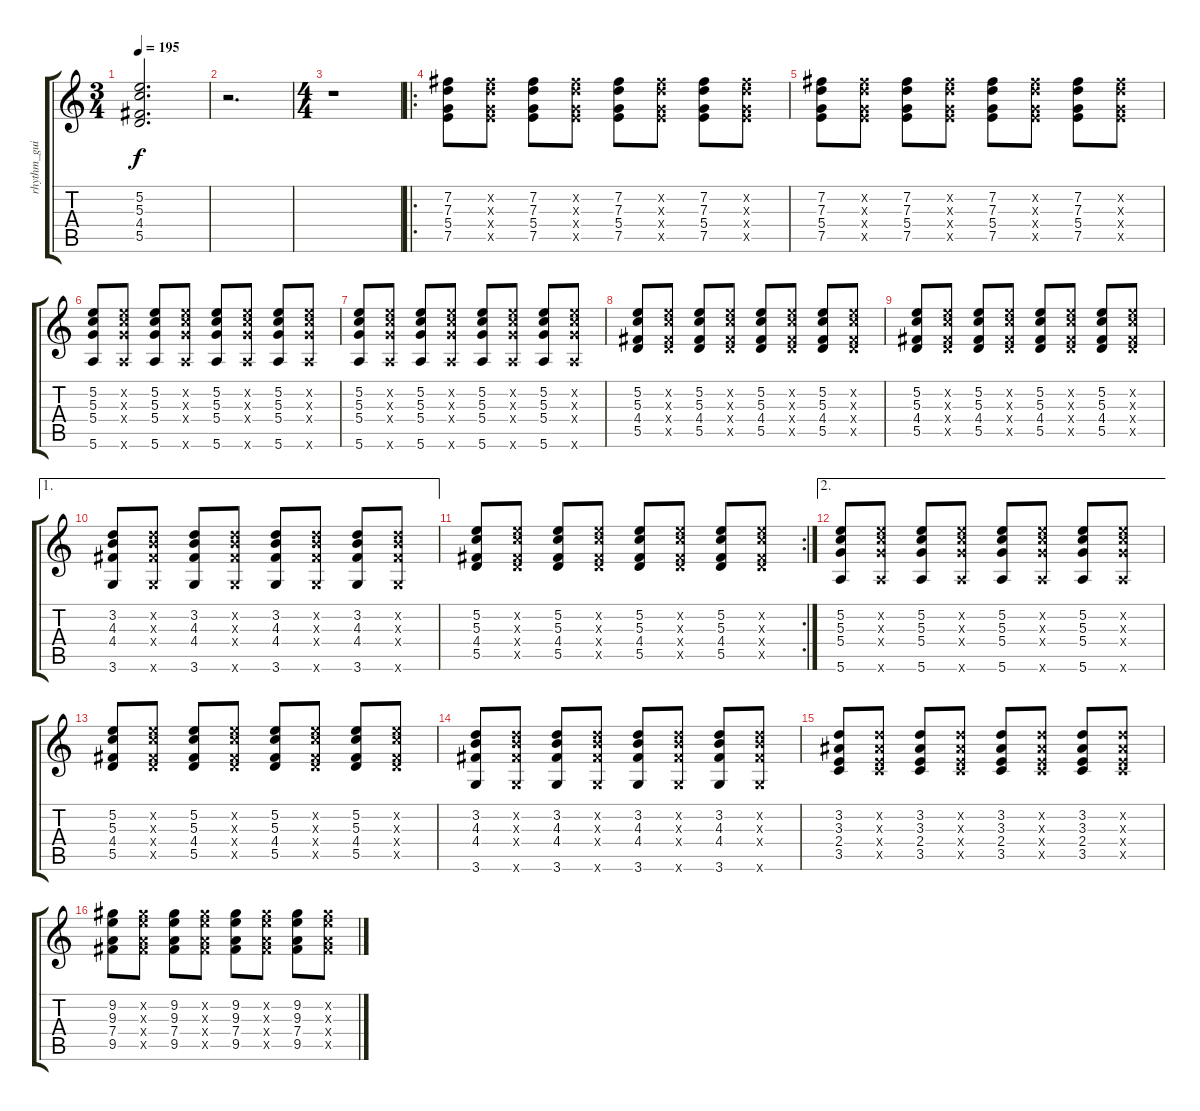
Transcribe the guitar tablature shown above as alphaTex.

\track ("rhythm_guitar" "rhythm_gui") {instrument acousticguitarnylon}
\staff {score tabs}
\tuning (E4 B3 G3 D3 A2 E2) {hide}
\ts (3 4)
\tempo 195
\clef g2
\ks c
(5.2 5.3 4.4 5.5).2{d dy f} |
r.2{d} |
\ts (4 4)
r.1 |
\ro
(7.2 7.3 5.4 7.5).8 (7.2{x} 7.3{x} 5.4{x} 7.5{x}).8 (7.2 7.3 5.4 7.5).8 (7.2{x} 7.3{x} 5.4{x} 7.5{x}).8 (7.2 7.3 5.4 7.5).8 (7.2{x} 7.3{x} 5.4{x} 7.5{x}).8 (7.2 7.3 5.4 7.5).8 (7.2{x} 7.3{x} 5.4{x} 7.5{x}).8 |
(7.2 7.3 5.4 7.5).8 (7.2{x} 7.3{x} 5.4{x} 7.5{x}).8 (7.2 7.3 5.4 7.5).8 (7.2{x} 7.3{x} 5.4{x} 7.5{x}).8 (7.2 7.3 5.4 7.5).8 (7.2{x} 7.3{x} 5.4{x} 7.5{x}).8 (7.2 7.3 5.4 7.5).8 (7.2{x} 7.3{x} 5.4{x} 7.5{x}).8 |
(5.2 5.3 5.4 5.6).8 (5.2{x} 5.3{x} 5.4{x} 5.6{x}).8 (5.2 5.3 5.4 5.6).8 (5.2{x} 5.3{x} 5.4{x} 5.6{x}).8 (5.2 5.3 5.4 5.6).8 (5.2{x} 5.3{x} 5.4{x} 5.6{x}).8 (5.2 5.3 5.4 5.6).8 (5.2{x} 5.3{x} 5.4{x} 5.6{x}).8 |
(5.2 5.3 5.4 5.6).8 (5.2{x} 5.3{x} 5.4{x} 5.6{x}).8 (5.2 5.3 5.4 5.6).8 (5.2{x} 5.3{x} 5.4{x} 5.6{x}).8 (5.2 5.3 5.4 5.6).8 (5.2{x} 5.3{x} 5.4{x} 5.6{x}).8 (5.2 5.3 5.4 5.6).8 (5.2{x} 5.3{x} 5.4{x} 5.6{x}).8 |
(5.2 5.3 4.4 5.5).8 (5.2{x} 5.3{x} 4.4{x} 5.5{x}).8 (5.2 5.3 4.4 5.5).8 (5.2{x} 5.3{x} 4.4{x} 5.5{x}).8 (5.2 5.3 4.4 5.5).8 (5.2{x} 5.3{x} 4.4{x} 5.5{x}).8 (5.2 5.3 4.4 5.5).8 (5.2{x} 5.3{x} 4.4{x} 5.5{x}).8 |
(5.2 5.3 4.4 5.5).8 (5.2{x} 5.3{x} 4.4{x} 5.5{x}).8 (5.2 5.3 4.4 5.5).8 (5.2{x} 5.3{x} 4.4{x} 5.5{x}).8 (5.2 5.3 4.4 5.5).8 (5.2{x} 5.3{x} 4.4{x} 5.5{x}).8 (5.2 5.3 4.4 5.5).8 (5.2{x} 5.3{x} 4.4{x} 5.5{x}).8 |
\ae 1
(3.2 4.3 4.4 3.6).8 (3.2{x} 4.3{x} 4.4{x} 3.6{x}).8 (3.2 4.3 4.4 3.6).8 (3.2{x} 4.3{x} 4.4{x} 3.6{x}).8 (3.2 4.3 4.4 3.6).8 (3.2{x} 4.3{x} 4.4{x} 3.6{x}).8 (3.2 4.3 4.4 3.6).8 (3.2{x} 4.3{x} 4.4{x} 3.6{x}).8 |
\rc 2
(5.2 5.3 4.4 5.5).8 (5.2{x} 5.3{x} 4.4{x} 5.5{x}).8 (5.2 5.3 4.4 5.5).8 (5.2{x} 5.3{x} 4.4{x} 5.5{x}).8 (5.2 5.3 4.4 5.5).8 (5.2{x} 5.3{x} 4.4{x} 5.5{x}).8 (5.2 5.3 4.4 5.5).8 (5.2{x} 5.3{x} 4.4{x} 5.5{x}).8 |
\ae 2
(5.2 5.3 5.4 5.6).8 (5.2{x} 5.3{x} 5.4{x} 5.6{x}).8 (5.2 5.3 5.4 5.6).8 (5.2{x} 5.3{x} 5.4{x} 5.6{x}).8 (5.2 5.3 5.4 5.6).8 (5.2{x} 5.3{x} 5.4{x} 5.6{x}).8 (5.2 5.3 5.4 5.6).8 (5.2{x} 5.3{x} 5.4{x} 5.6{x}).8 |
(5.2 5.3 4.4 5.5).8 (5.2{x} 5.3{x} 4.4{x} 5.5{x}).8 (5.2 5.3 4.4 5.5).8 (5.2{x} 5.3{x} 4.4{x} 5.5{x}).8 (5.2 5.3 4.4 5.5).8 (5.2{x} 5.3{x} 4.4{x} 5.5{x}).8 (5.2 5.3 4.4 5.5).8 (5.2{x} 5.3{x} 4.4{x} 5.5{x}).8 |
(3.2 4.3 4.4 3.6).8 (3.2{x} 4.3{x} 4.4{x} 3.6{x}).8 (3.2 4.3 4.4 3.6).8 (3.2{x} 4.3{x} 4.4{x} 3.6{x}).8 (3.2 4.3 4.4 3.6).8 (3.2{x} 4.3{x} 4.4{x} 3.6{x}).8 (3.2 4.3 4.4 3.6).8 (3.2{x} 4.3{x} 4.4{x} 3.6{x}).8 |
(3.2 3.3 2.4 3.5).8 (3.2{x} 3.3{x} 2.4{x} 3.5{x}).8 (3.2 3.3 2.4 3.5).8 (3.2{x} 3.3{x} 2.4{x} 3.5{x}).8 (3.2 3.3 2.4 3.5).8 (3.2{x} 3.3{x} 2.4{x} 3.5{x}).8 (3.2 3.3 2.4 3.5).8 (3.2{x} 3.3{x} 2.4{x} 3.5{x}).8 |
(9.2 9.3 7.4 9.5).8 (9.2{x} 9.3{x} 7.4{x} 9.5{x}).8 (9.2 9.3 7.4 9.5).8 (9.2{x} 9.3{x} 7.4{x} 9.5{x}).8 (9.2 9.3 7.4 9.5).8 (9.2{x} 9.3{x} 7.4{x} 9.5{x}).8 (9.2 9.3 7.4 9.5).8 (9.2{x} 9.3{x} 7.4{x} 9.5{x}).8
